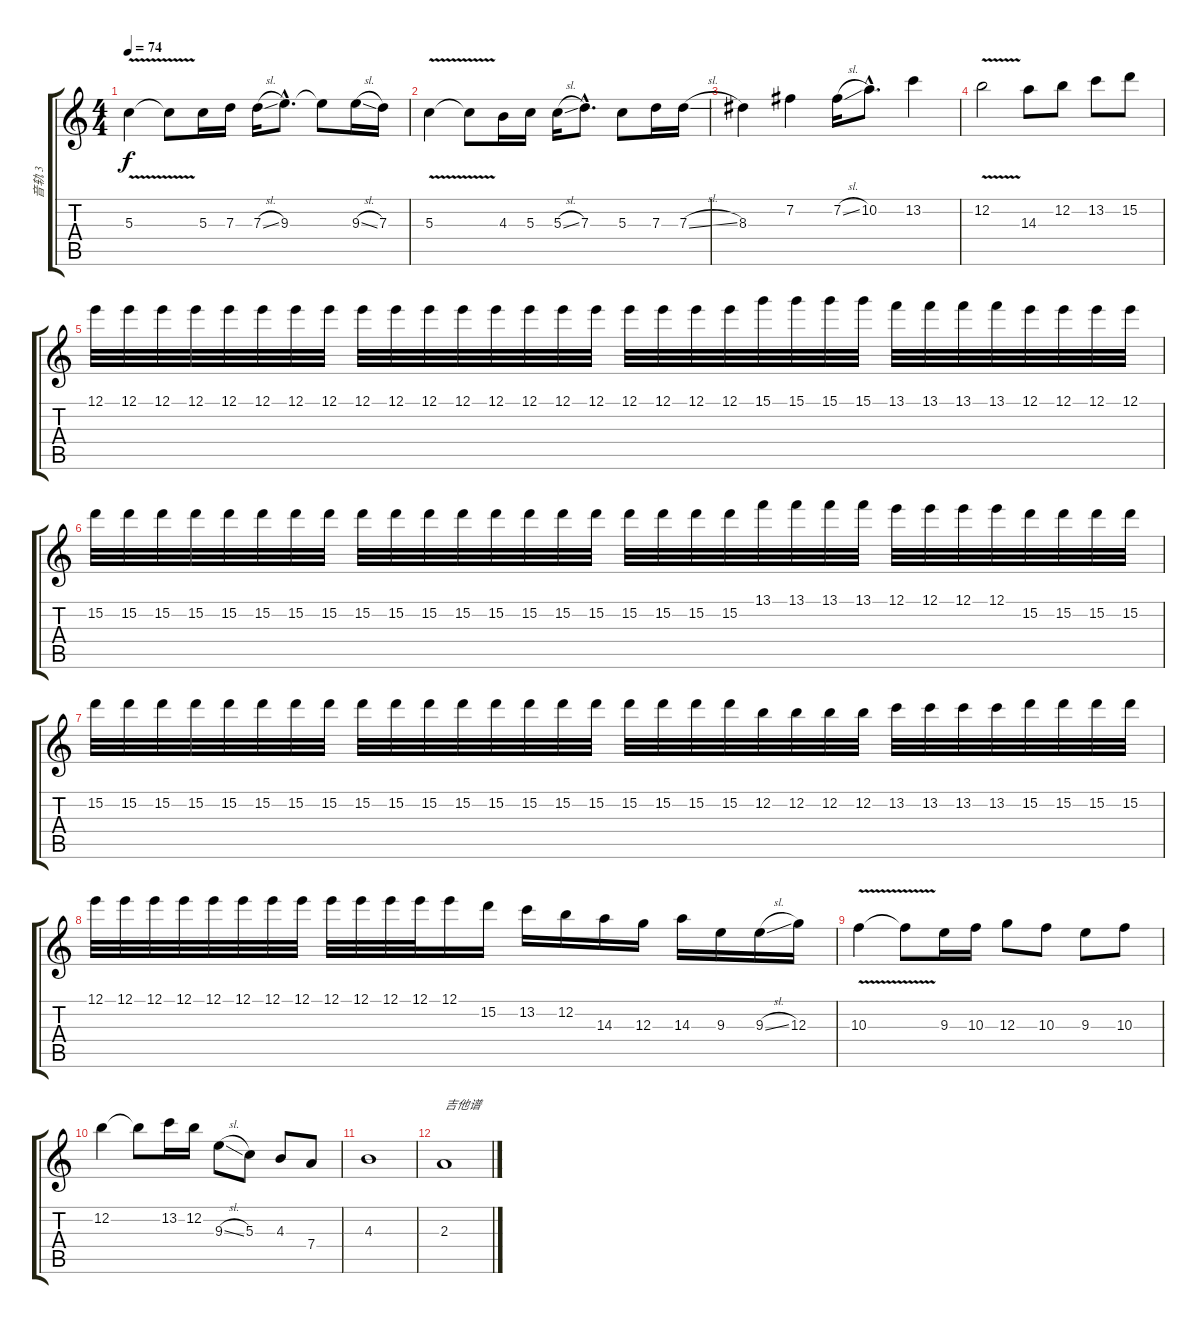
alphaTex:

\track ("音轨 3" "音轨 3") {instrument acousticguitarnylon}
\staff {score tabs}
\tuning (E4 B3 G3 D3 A2 E2) {hide}
\ts (4 4)
\tempo 74
\clef g2
\ks c
5.3{v}.4{dy f} 5.3{t}.8 5.3.16 7.3.16 7.3{sl}.16 9.3{hac}.8{d} 9.3{t}.8 9.3{sl}.16 7.3.16 |
5.3{v}.4 5.3{t}.8 4.3.16 5.3.16 5.3{sl}.16 7.3{hac}.8{d} 5.3.8 7.3.16 7.3{sl}.16 |
8.3.4 7.2.4 7.2{sl}.16 10.2{hac}.8{d} 13.2.4 |
12.2{v}.2 14.3.8 12.2.8 13.2.8 15.2.8 |
12.1.32{volume 14} 12.1.32 12.1.32 12.1.32 12.1.32 12.1.32 12.1.32 12.1.32 12.1.32 12.1.32 12.1.32 12.1.32 12.1.32 12.1.32 12.1.32 12.1.32 12.1.32 12.1.32 12.1.32 12.1.32 15.1.32 15.1.32 15.1.32 15.1.32 13.1.32 13.1.32 13.1.32 13.1.32 12.1.32 12.1.32 12.1.32 12.1.32 |
15.2.32{volume 13} 15.2.32 15.2.32 15.2.32 15.2.32 15.2.32 15.2.32 15.2.32 15.2.32 15.2.32 15.2.32 15.2.32 15.2.32 15.2.32 15.2.32 15.2.32 15.2.32 15.2.32 15.2.32 15.2.32 13.1.32 13.1.32 13.1.32 13.1.32 12.1.32 12.1.32 12.1.32 12.1.32 15.2.32 15.2.32 15.2.32 15.2.32 |
15.2.32{volume 11} 15.2.32 15.2.32 15.2.32 15.2.32 15.2.32 15.2.32 15.2.32 15.2.32 15.2.32 15.2.32 15.2.32 15.2.32 15.2.32 15.2.32 15.2.32 15.2.32 15.2.32 15.2.32 15.2.32 12.2.32 12.2.32 12.2.32 12.2.32 13.2.32 13.2.32 13.2.32 13.2.32 15.2.32 15.2.32 15.2.32 15.2.32 |
12.1.32{volume 10} 12.1.32 12.1.32 12.1.32 12.1.32 12.1.32 12.1.32 12.1.32 12.1.32 12.1.32 12.1.32 12.1.32 12.1.16 15.2.16 13.2.16 12.2.16 14.3.16 12.3.16 14.3.16 9.3.16 9.3{sl}.16 12.3.16 |
10.3{v}.4{volume 8} 10.3{t}.8 9.3.16 10.3.16 12.3.8 10.3.8 9.3.8 10.3.8 |
12.2.4{volume 6} 12.2{t}.8 13.2.16 12.2.16 9.3{sl}.8 5.3.8 4.3.8 7.4.8 |
4.3.1{volume 2} |
2.3.1{txt "吉他谱"}
